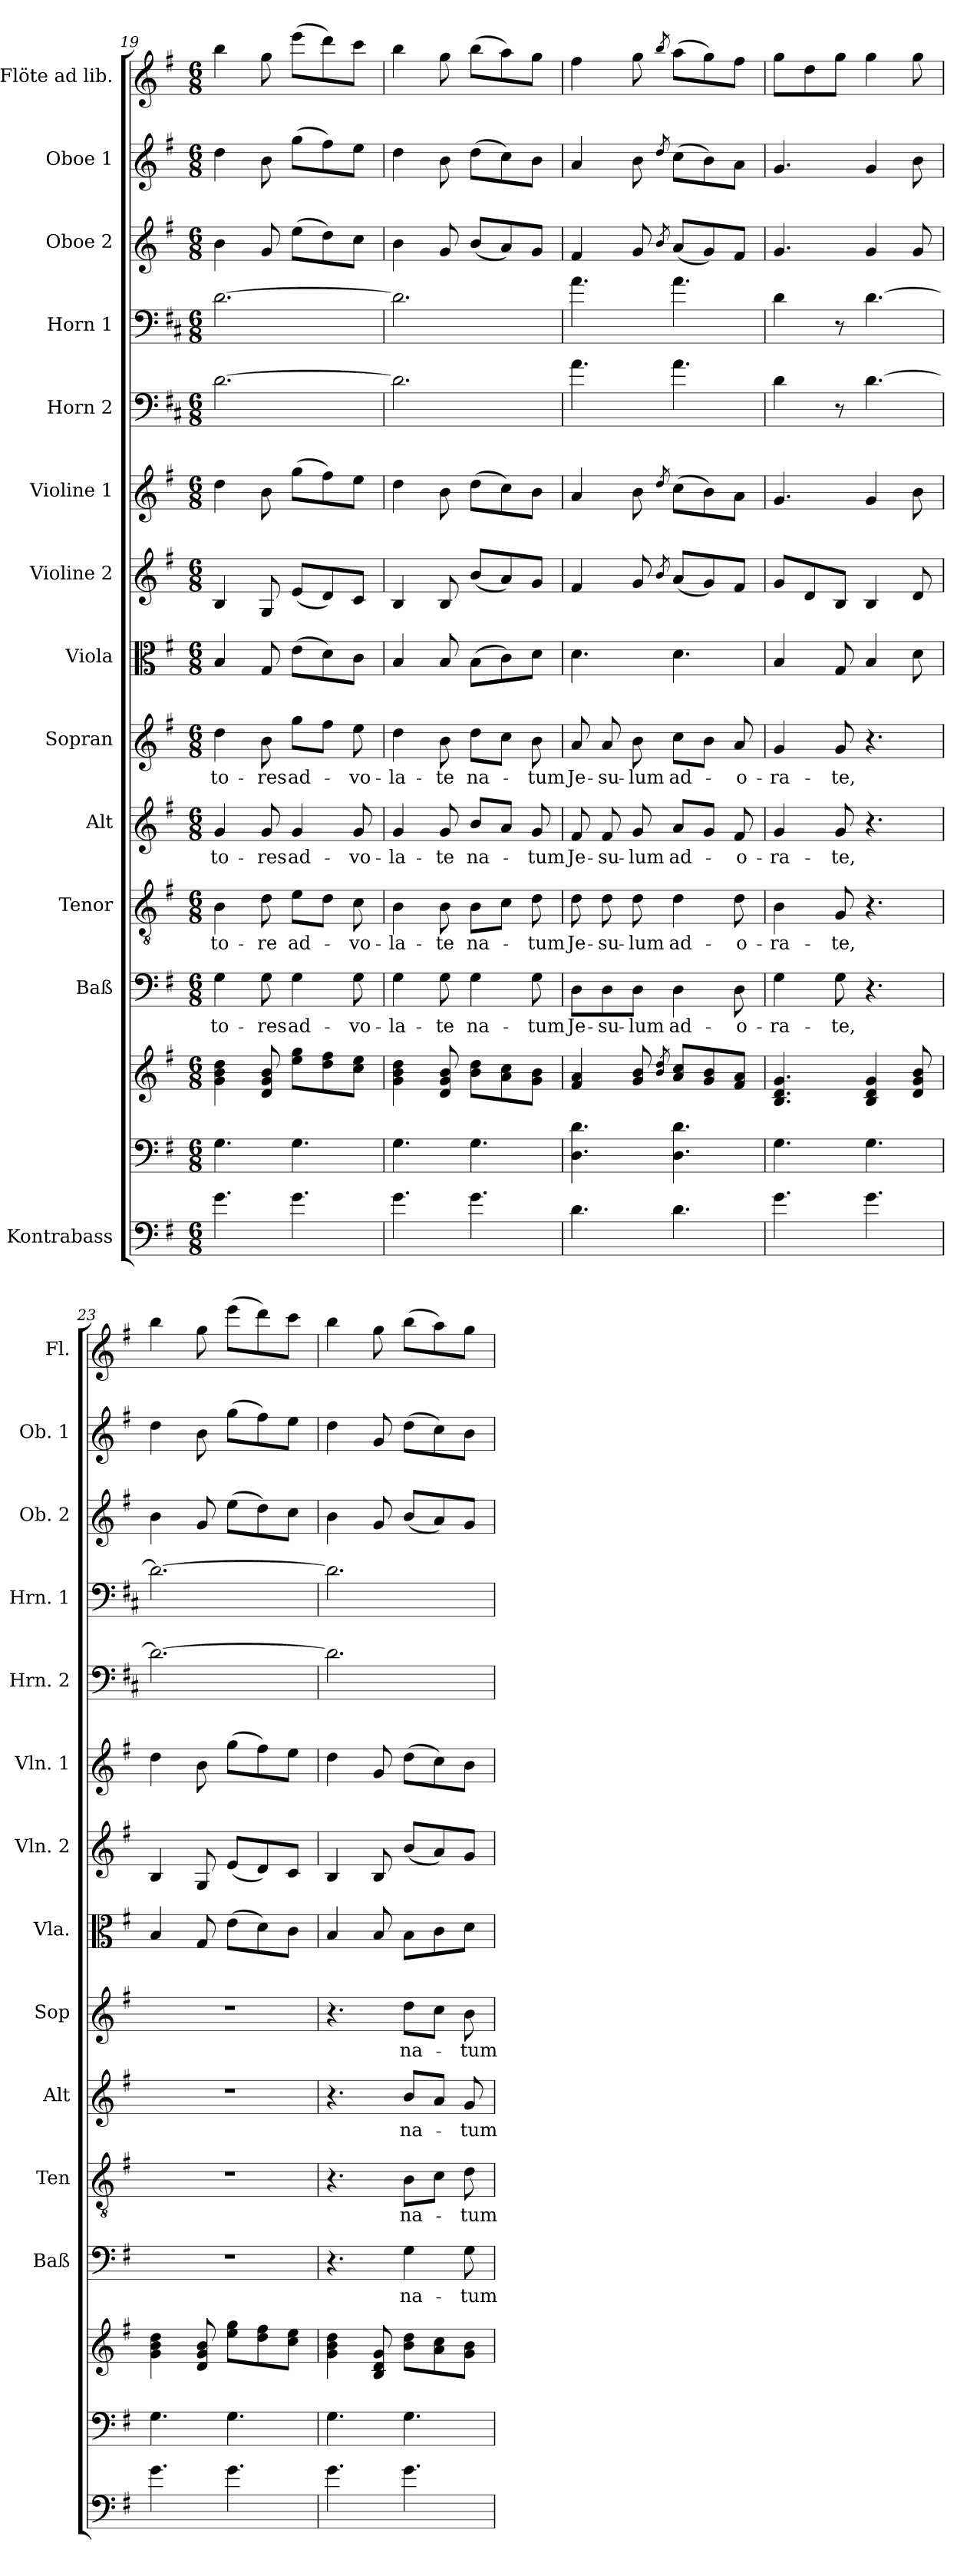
**kern	**kern	**kern	**kern	**text	**kern	**text	**kern	**text	**kern	**text	**kern	**kern	**kern	**kern	**kern	**kern	**kern	**kern
*part14	*part13	*part13	*part12	*part12	*part11	*part11	*part10	*part10	*part9	*part9	*part8	*part7	*part6	*part5	*part4	*part3	*part2	*part1
*staff15	*staff14	*staff13	*staff12	*staff12	*staff11	*staff11	*staff10	*staff10	*staff9	*staff9	*staff8	*staff7	*staff6	*staff5	*staff4	*staff3	*staff2	*staff1
*I"Kontrabass	*	*	*I"Baß	*	*I"Tenor	*	*I"Alt	*	*I"Sopran	*	*I"Viola	*I"Violine 2	*I"Violine 1	*I"Horn 2	*I"Horn 1	*I"Oboe 2	*I"Oboe 1	*I"Flöte ad lib.
*	*	*	*I'Baß	*	*I'Ten	*	*I'Alt	*	*I'Sop	*	*I'Vla.	*I'Vln. 2	*I'Vln. 1	*I'Hrn. 2	*I'Hrn. 1	*I'Ob. 2	*I'Ob. 1	*I'Fl.
!!LO:PB:g=z
*clefF4	*clefF4	*clefG2	*clefF4	*	*clefGv2	*	*clefG2	*	*clefG2	*	*clefC3	*clefG2	*clefG2	*clefF4	*clefF4	*clefG2	*clefG2	*clefG2
*ITrd7c12	*	*	*	*	*	*	*	*	*	*	*	*	*	*ITrd4c7	*ITrd4c7	*	*	*
*k[f#]	*k[f#]	*k[f#]	*k[f#]	*	*k[f#]	*	*k[f#]	*	*k[f#]	*	*k[f#]	*k[f#]	*k[f#]	*k[f#]	*k[f#]	*k[f#]	*k[f#]	*k[f#]
*G:	*G:	*G:	*G:	*	*G:	*	*G:	*	*G:	*	*G:	*G:	*G:	*G:	*G:	*G:	*G:	*G:
*M6/8	*M6/8	*M6/8	*M6/8	*	*M6/8	*	*M6/8	*	*M6/8	*	*M6/8	*M6/8	*M6/8	*M6/8	*M6/8	*M6/8	*M6/8	*M6/8
=19	=19	=19	=19	=19	=19	=19	=19	=19	=19	=19	=19	=19	=19	=19	=19	=19	=19	=19
!	!	!	!	!LO:LY:b	!	!LO:LY:b	!	!LO:LY:b	!	!LO:LY:b	!	!	!	!	!	!	!	!
4.G\	4.G\	4g\ 4b\ 4dd\	4G\	-to-	4B\	-to-	4g/	-to-	4dd\	-to-	4B/	4B/	4dd\	[2.G\	[2.G\	4b\	4dd\	4bb\
!	!	!	!	!LO:LY:b	!	!LO:LY:b	!	!LO:LY:b	!	!LO:LY:b	!	!	!	!	!	!	!	!
.	.	8d/ 8g/ 8b/	8G\	-res	8d\	-re	8g/	-res	8b\	-res	8G/	8G/	8b\	.	.	8g/	8b\	8gg\
!	!	!	!	!LO:LY:b	!	!LO:LY:b	!	!LO:LY:b	!	!LO:LY:b	!	!	!	!	!	!	!	!
4.G\	4.G\	8ee\ 8gg\L	4G\	ad-	8e\L	ad-	4g/	ad-	8gg\L	ad-	(>8e\L	(<8e/L	(>8gg\L	.	.	(>8ee\L	(>8gg\L	(>8eee\L
.	.	8dd\ 8ff#\	.	.	8d\J	.	.	.	8ff#\J	.	8d\)	8d/)	8ff#\)	.	.	8dd\)	8ff#\)	8ddd\)
!	!	!	!	!LO:LY:b	!	!LO:LY:b	!	!LO:LY:b	!	!LO:LY:b	!	!	!	!	!	!	!	!
.	.	8cc\ 8ee\J	8G\	-vo-	8c\	-vo-	8g/	-vo-	8ee\	-vo-	8c\J	8c/J	8ee\J	.	.	8cc\J	8ee\J	8ccc\J
=20	=20	=20	=20	=20	=20	=20	=20	=20	=20	=20	=20	=20	=20	=20	=20	=20	=20	=20
!	!	!	!	!LO:LY:b	!	!LO:LY:b	!	!LO:LY:b	!	!LO:LY:b	!	!	!	!	!	!	!	!
4.G\	4.G\	4g\ 4b\ 4dd\	4G\	-la-	4B\	-la-	4g/	-la-	4dd\	-la-	4B/	4B/	4dd\	2.G\]	2.G\]	4b\	4dd\	4bb\
!	!	!	!	!LO:LY:b	!	!LO:LY:b	!	!LO:LY:b	!	!LO:LY:b	!	!	!	!	!	!	!	!
.	.	8d/ 8g/ 8b/	8G\	-te	8B\	-te	8g/	-te	8b\	-te	8B/	8B/	8b\	.	.	8g/	8b\	8gg\
!	!	!	!	!LO:LY:b	!	!LO:LY:b	!	!LO:LY:b	!	!LO:LY:b	!	!	!	!	!	!	!	!
4.G\	4.G\	8b\ 8dd\L	4G\	na-	8B\L	na-	8b/L	na-	8dd\L	na-	(>8B\L	(<8b/L	(>8dd\L	.	.	(<8b/L	(>8dd\L	(>8bb\L
.	.	8a\ 8cc\	.	.	8c\J	.	8a/J	.	8cc\J	.	8c\)	8a/)	8cc\)	.	.	8a/)	8cc\)	8aa\)
!	!	!	!	!LO:LY:b	!	!LO:LY:b	!	!LO:LY:b	!	!LO:LY:b	!	!	!	!	!	!	!	!
.	.	8g\ 8b\J	8G\	-tum	8d\	-tum	8g/	-tum	8b\	-tum	8d\J	8g/J	8b\J	.	.	8g/J	8b\J	8gg\J
=21	=21	=21	=21	=21	=21	=21	=21	=21	=21	=21	=21	=21	=21	=21	=21	=21	=21	=21
!	!	!	!	!LO:LY:b	!	!LO:LY:b	!	!LO:LY:b	!	!LO:LY:b	!	!	!	!	!	!	!	!
4.D\	4.D\ 4.d\	4f#/ 4a/	8D\L	Je-	8d\	Je-	8f#/	Je-	8a/	Je-	4.d\	4f#/	4a/	4.d\	4.d\	4f#/	4a/	4ff#\
!	!	!	!	!LO:LY:b	!	!LO:LY:b	!	!LO:LY:b	!	!LO:LY:b	!	!	!	!	!	!	!	!
.	.	.	8D\	-su-	8d\	-su-	8f#/	-su-	8a/	-su-	.	.	.	.	.	.	.	.
!	!	!	!	!LO:LY:b	!	!LO:LY:b	!	!LO:LY:b	!	!LO:LY:b	!	!	!	!	!	!	!	!
.	.	8g/ 8b/	8D\J	-lum	8d\	-lum	8g/	-lum	8b\	-lum	.	8g/	8b\	.	.	8g/	8b\	8gg\
.	.	8qb/ 8qdd/	.	.	.	.	.	.	.	.	.	8qb/	8qdd/	.	.	8qb/	8qdd/	8qbb/
!	!	!	!	!LO:LY:b	!	!LO:LY:b	!	!LO:LY:b	!	!LO:LY:b	!	!	!	!	!	!	!	!
4.D\	4.D\ 4.d\	8a/ 8cc/L	4D\	ad-	4d\	ad-	8a/L	ad-	8cc\L	ad-	4.d\	(<8a/L	(>8cc\L	4.d\	4.d\	(<8a/L	(>8cc\L	(>8aa\L
.	.	8g/ 8b/	.	.	.	.	8g/J	.	8b\J	.	.	8g/)	8b\)	.	.	8g/)	8b\)	8gg\)
!	!	!	!	!LO:LY:b	!	!LO:LY:b	!	!LO:LY:b	!	!LO:LY:b	!	!	!	!	!	!	!	!
.	.	8f#/ 8a/J	8D\	-o-	8d\	-o-	8f#/	-o-	8a/	-o-	.	8f#/J	8a\J	.	.	8f#/J	8a\J	8ff#\J
=22	=22	=22	=22	=22	=22	=22	=22	=22	=22	=22	=22	=22	=22	=22	=22	=22	=22	=22
!	!	!	!	!LO:LY:b	!	!LO:LY:b	!	!LO:LY:b	!	!LO:LY:b	!	!	!	!	!	!	!	!
4.G\	4.G\	4.B/ 4.d/ 4.g/	4G\	-ra-	4B\	-ra-	4g/	-ra-	4g/	-ra-	4B/	8g/L	4.g/	4G\	4G\	4.g/	4.g/	8gg\L
.	.	.	.	.	.	.	.	.	.	.	.	8d/	.	.	.	.	.	8dd\
!	!	!	!	!LO:LY:b	!	!LO:LY:b	!	!LO:LY:b	!	!LO:LY:b	!	!	!	!	!	!	!	!
.	.	.	8G\	-te,	8G/	-te,	8g/	-te,	8g/	-te,	8G/	8B/J	.	8r	8r	.	.	8gg\J
4.G\	4.G\	4B/ 4d/ 4g/	4.r	.	4.r	.	4.r	.	4.r	.	4B/	4B/	4g/	[4.G\	[4.G\	4g/	4g/	4gg\
.	.	8d/ 8g/ 8b/	.	.	.	.	.	.	.	.	8d\	8d/	8b\	.	.	8g/	8b\	8gg\
=23	=23	=23	=23	=23	=23	=23	=23	=23	=23	=23	=23	=23	=23	=23	=23	=23	=23	=23
4.G\	4.G\	4g\ 4b\ 4dd\	2.r	.	2.r	.	2.r	.	2.r	.	4B/	4B/	4dd\	2.G\_	2.G\_	4b\	4dd\	4bb\
.	.	8d/ 8g/ 8b/	.	.	.	.	.	.	.	.	8G/	8G/	8b\	.	.	8g/	8b\	8gg\
4.G\	4.G\	8ee\ 8gg\L	.	.	.	.	.	.	.	.	(>8e\L	(<8e/L	(>8gg\L	.	.	(>8ee\L	(>8gg\L	(>8eee\L
.	.	8dd\ 8ff#\	.	.	.	.	.	.	.	.	8d\)	8d/)	8ff#\)	.	.	8dd\)	8ff#\)	8ddd\)
.	.	8cc\ 8ee\J	.	.	.	.	.	.	.	.	8c\J	8c/J	8ee\J	.	.	8cc\J	8ee\J	8ccc\J
=24	=24	=24	=24	=24	=24	=24	=24	=24	=24	=24	=24	=24	=24	=24	=24	=24	=24	=24
4.G\	4.G\	4g\ 4b\ 4dd\	4.r	.	4.r	.	4.r	.	4.r	.	4B/	4B/	4dd\	2.G\]	2.G\]	4b\	4dd\	4bb\
.	.	8B/ 8d/ 8g/	.	.	.	.	.	.	.	.	8B/	8B/	8g/	.	.	8g/	8g/	8gg\
!	!	!	!	!LO:LY:b	!	!LO:LY:b	!	!LO:LY:b	!	!LO:LY:b	!	!	!	!	!	!	!	!
4.G\	4.G\	8b\ 8dd\L	4G\	na-	8B\L	na-	8b/L	na-	8dd\L	na-	8B\L	(<8b/L	(>8dd\L	.	.	(<8b/L	(>8dd\L	(>8bb\L
.	.	8a\ 8cc\	.	.	8c\J	.	8a/J	.	8cc\J	.	8c\	8a/)	8cc\)	.	.	8a/)	8cc\)	8aa\)
!	!	!	!	!LO:LY:b	!	!LO:LY:b	!	!LO:LY:b	!	!LO:LY:b	!	!	!	!	!	!	!	!
.	.	8g\ 8b\J	8G\	-tum	8d\	-tum	8g/	-tum	8b\	-tum	8d\J	8g/J	8b\J	.	.	8g/J	8b\J	8gg\J
=	=	=	=	=	=	=	=	=	=	=	=	=	=	=	=	=	=	=
*-	*-	*-	*-	*-	*-	*-	*-	*-	*-	*-	*-	*-	*-	*-	*-	*-	*-	*-
